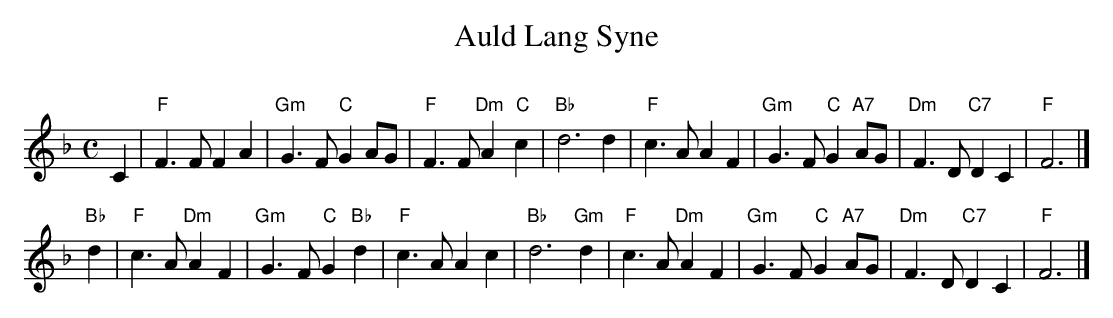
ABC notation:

X:1
T: Auld Lang Syne
C:
M: C
L: 1/8
K: F
C2 |\
"F"F3F F2A2 | "Gm"G3F "C"G2AG | "F"F3F "Dm"A2"C"c2 | "Bb"d6 d2 |\
"F"c3A A2F2 | "Gm"G3F "C"G2"A7"AG | "Dm"F3D "C7"D2C2 | "F"F6 |]
"Bb"d2 |\
"F"c3A "Dm"A2F2 | "Gm"G3F "C"G2"Bb"d2 | "F"c3A A2c2 | "Bb"d6 "Gm"d2 |\
"F"c3A "Dm"A2F2 | "Gm"G3F "C"G2"A7"AG | "Dm"F3D "C7"D2C2 | "F"F6 |]
